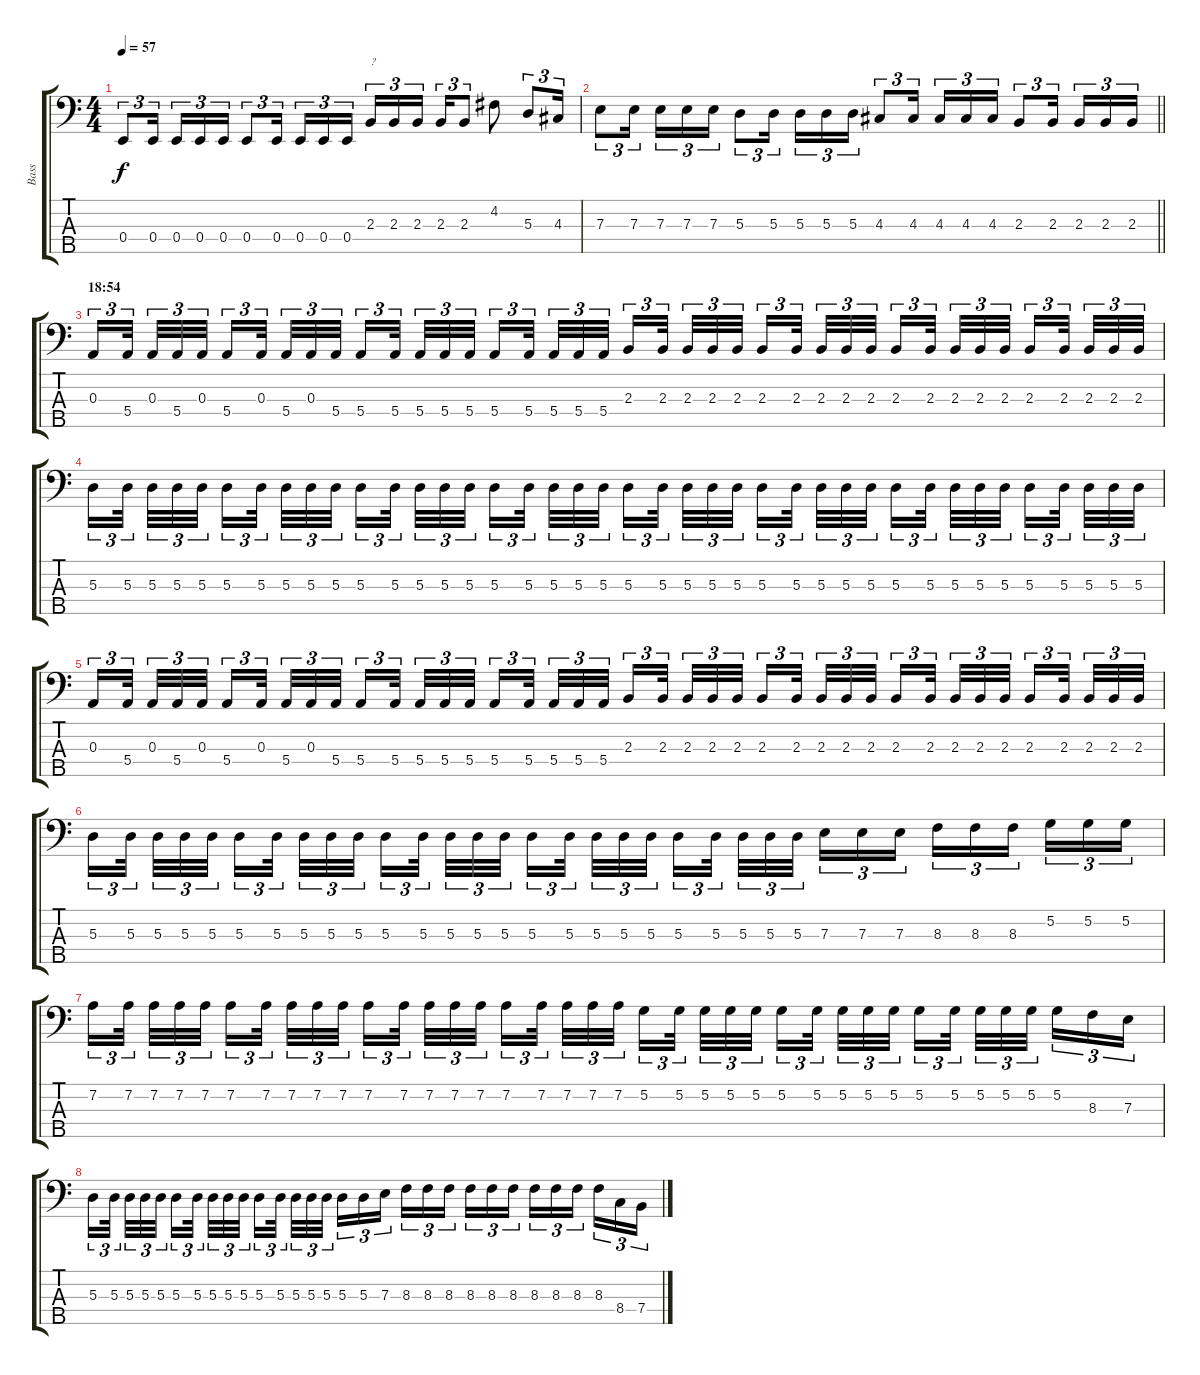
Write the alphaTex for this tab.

\track ("Bass" "Bass") {instrument electricbassfinger}
\staff {score tabs}
\tuning (G2 D2 A1 E1 B0) {hide}
\ts (4 4)
\tempo 57
\clef f4
\ks c
0.4.8{tu (3 2) dy f} 0.4.16{tu (3 2) beam splitsecondary} 0.4.16{tu (3 2)} 0.4.16{tu (3 2)} 0.4.16{tu (3 2)} 0.4.8{tu (3 2)} 0.4.16{tu (3 2) beam splitsecondary} 0.4.16{tu (3 2)} 0.4.16{tu (3 2)} 0.4.16{tu (3 2)} 2.3.16{tu (3 2) txt "?"} 2.3.16{tu (3 2)} 2.3.16{tu (3 2) beam splitsecondary} 2.3.16{tu (3 2)} 2.3.8{tu (3 2)} 4.2.8 5.3.8{tu (3 2)} 4.3.16{tu (3 2)} |
\barLineRight lightlight
7.3.8{tu (3 2)} 7.3.16{tu (3 2) beam splitsecondary} 7.3.16{tu (3 2)} 7.3.16{tu (3 2)} 7.3.16{tu (3 2)} 5.3.8{tu (3 2)} 5.3.16{tu (3 2) beam splitsecondary} 5.3.16{tu (3 2)} 5.3.16{tu (3 2)} 5.3.16{tu (3 2)} 4.3.8{tu (3 2)} 4.3.16{tu (3 2) beam splitsecondary} 4.3.16{tu (3 2)} 4.3.16{tu (3 2)} 4.3.16{tu (3 2)} 2.3.8{tu (3 2)} 2.3.16{tu (3 2) beam splitsecondary} 2.3.16{tu (3 2)} 2.3.16{tu (3 2)} 2.3.16{tu (3 2)} |
\section ("" "18:54")
0.3.16{tu (3 2)} 5.4.32{tu (3 2) beam splitsecondary} 0.3.32{tu (3 2)} 5.4.32{tu (3 2)} 0.3.32{tu (3 2) beam splitsecondary} 5.4.16{tu (3 2)} 0.3.32{tu (3 2) beam splitsecondary} 5.4.32{tu (3 2)} 0.3.32{tu (3 2)} 5.4.32{tu (3 2)} 5.4.16{tu (3 2)} 5.4.32{tu (3 2) beam splitsecondary} 5.4.32{tu (3 2)} 5.4.32{tu (3 2)} 5.4.32{tu (3 2) beam splitsecondary} 5.4.16{tu (3 2)} 5.4.32{tu (3 2) beam splitsecondary} 5.4.32{tu (3 2)} 5.4.32{tu (3 2)} 5.4.32{tu (3 2)} 2.3.16{tu (3 2)} 2.3.32{tu (3 2) beam splitsecondary} 2.3.32{tu (3 2)} 2.3.32{tu (3 2)} 2.3.32{tu (3 2) beam splitsecondary} 2.3.16{tu (3 2)} 2.3.32{tu (3 2) beam splitsecondary} 2.3.32{tu (3 2)} 2.3.32{tu (3 2)} 2.3.32{tu (3 2)} 2.3.16{tu (3 2)} 2.3.32{tu (3 2) beam splitsecondary} 2.3.32{tu (3 2)} 2.3.32{tu (3 2)} 2.3.32{tu (3 2) beam splitsecondary} 2.3.16{tu (3 2)} 2.3.32{tu (3 2) beam splitsecondary} 2.3.32{tu (3 2)} 2.3.32{tu (3 2)} 2.3.32{tu (3 2)} |
5.3.16{tu (3 2)} 5.3.32{tu (3 2) beam splitsecondary} 5.3.32{tu (3 2)} 5.3.32{tu (3 2)} 5.3.32{tu (3 2) beam splitsecondary} 5.3.16{tu (3 2)} 5.3.32{tu (3 2) beam splitsecondary} 5.3.32{tu (3 2)} 5.3.32{tu (3 2)} 5.3.32{tu (3 2)} 5.3.16{tu (3 2)} 5.3.32{tu (3 2) beam splitsecondary} 5.3.32{tu (3 2)} 5.3.32{tu (3 2)} 5.3.32{tu (3 2) beam splitsecondary} 5.3.16{tu (3 2)} 5.3.32{tu (3 2) beam splitsecondary} 5.3.32{tu (3 2)} 5.3.32{tu (3 2)} 5.3.32{tu (3 2)} 5.3.16{tu (3 2)} 5.3.32{tu (3 2) beam splitsecondary} 5.3.32{tu (3 2)} 5.3.32{tu (3 2)} 5.3.32{tu (3 2) beam splitsecondary} 5.3.16{tu (3 2)} 5.3.32{tu (3 2) beam splitsecondary} 5.3.32{tu (3 2)} 5.3.32{tu (3 2)} 5.3.32{tu (3 2)} 5.3.16{tu (3 2)} 5.3.32{tu (3 2) beam splitsecondary} 5.3.32{tu (3 2)} 5.3.32{tu (3 2)} 5.3.32{tu (3 2) beam splitsecondary} 5.3.16{tu (3 2)} 5.3.32{tu (3 2) beam splitsecondary} 5.3.32{tu (3 2)} 5.3.32{tu (3 2)} 5.3.32{tu (3 2)} |
0.3.16{tu (3 2)} 5.4.32{tu (3 2) beam splitsecondary} 0.3.32{tu (3 2)} 5.4.32{tu (3 2)} 0.3.32{tu (3 2) beam splitsecondary} 5.4.16{tu (3 2)} 0.3.32{tu (3 2) beam splitsecondary} 5.4.32{tu (3 2)} 0.3.32{tu (3 2)} 5.4.32{tu (3 2)} 5.4.16{tu (3 2)} 5.4.32{tu (3 2) beam splitsecondary} 5.4.32{tu (3 2)} 5.4.32{tu (3 2)} 5.4.32{tu (3 2) beam splitsecondary} 5.4.16{tu (3 2)} 5.4.32{tu (3 2) beam splitsecondary} 5.4.32{tu (3 2)} 5.4.32{tu (3 2)} 5.4.32{tu (3 2)} 2.3.16{tu (3 2)} 2.3.32{tu (3 2) beam splitsecondary} 2.3.32{tu (3 2)} 2.3.32{tu (3 2)} 2.3.32{tu (3 2) beam splitsecondary} 2.3.16{tu (3 2)} 2.3.32{tu (3 2) beam splitsecondary} 2.3.32{tu (3 2)} 2.3.32{tu (3 2)} 2.3.32{tu (3 2)} 2.3.16{tu (3 2)} 2.3.32{tu (3 2) beam splitsecondary} 2.3.32{tu (3 2)} 2.3.32{tu (3 2)} 2.3.32{tu (3 2) beam splitsecondary} 2.3.16{tu (3 2)} 2.3.32{tu (3 2) beam splitsecondary} 2.3.32{tu (3 2)} 2.3.32{tu (3 2)} 2.3.32{tu (3 2)} |
5.3.16{tu (3 2)} 5.3.32{tu (3 2) beam splitsecondary} 5.3.32{tu (3 2)} 5.3.32{tu (3 2)} 5.3.32{tu (3 2) beam splitsecondary} 5.3.16{tu (3 2)} 5.3.32{tu (3 2) beam splitsecondary} 5.3.32{tu (3 2)} 5.3.32{tu (3 2)} 5.3.32{tu (3 2)} 5.3.16{tu (3 2)} 5.3.32{tu (3 2) beam splitsecondary} 5.3.32{tu (3 2)} 5.3.32{tu (3 2)} 5.3.32{tu (3 2) beam splitsecondary} 5.3.16{tu (3 2)} 5.3.32{tu (3 2) beam splitsecondary} 5.3.32{tu (3 2)} 5.3.32{tu (3 2)} 5.3.32{tu (3 2)} 5.3.16{tu (3 2)} 5.3.32{tu (3 2) beam splitsecondary} 5.3.32{tu (3 2)} 5.3.32{tu (3 2)} 5.3.32{tu (3 2) beam splitsecondary} 7.3.16{tu (3 2)} 7.3.16{tu (3 2)} 7.3.16{tu (3 2)} 8.3.16{tu (3 2)} 8.3.16{tu (3 2)} 8.3.16{tu (3 2) beam splitsecondary} 5.2.16{tu (3 2)} 5.2.16{tu (3 2)} 5.2.16{tu (3 2)} |
7.2.16{tu (3 2)} 7.2.32{tu (3 2) beam splitsecondary} 7.2.32{tu (3 2)} 7.2.32{tu (3 2)} 7.2.32{tu (3 2) beam splitsecondary} 7.2.16{tu (3 2)} 7.2.32{tu (3 2) beam splitsecondary} 7.2.32{tu (3 2)} 7.2.32{tu (3 2)} 7.2.32{tu (3 2)} 7.2.16{tu (3 2)} 7.2.32{tu (3 2) beam splitsecondary} 7.2.32{tu (3 2)} 7.2.32{tu (3 2)} 7.2.32{tu (3 2) beam splitsecondary} 7.2.16{tu (3 2)} 7.2.32{tu (3 2) beam splitsecondary} 7.2.32{tu (3 2)} 7.2.32{tu (3 2)} 7.2.32{tu (3 2)} 5.2.16{tu (3 2)} 5.2.32{tu (3 2) beam splitsecondary} 5.2.32{tu (3 2)} 5.2.32{tu (3 2)} 5.2.32{tu (3 2) beam splitsecondary} 5.2.16{tu (3 2)} 5.2.32{tu (3 2) beam splitsecondary} 5.2.32{tu (3 2)} 5.2.32{tu (3 2)} 5.2.32{tu (3 2)} 5.2.16{tu (3 2)} 5.2.32{tu (3 2) beam splitsecondary} 5.2.32{tu (3 2)} 5.2.32{tu (3 2)} 5.2.32{tu (3 2) beam splitsecondary} 5.2.16{tu (3 2)} 8.3.16{tu (3 2)} 7.3.16{tu (3 2)} |
5.3.16{tu (3 2)} 5.3.32{tu (3 2) beam splitsecondary} 5.3.32{tu (3 2)} 5.3.32{tu (3 2)} 5.3.32{tu (3 2) beam splitsecondary} 5.3.16{tu (3 2)} 5.3.32{tu (3 2) beam splitsecondary} 5.3.32{tu (3 2)} 5.3.32{tu (3 2)} 5.3.32{tu (3 2)} 5.3.16{tu (3 2)} 5.3.32{tu (3 2) beam splitsecondary} 5.3.32{tu (3 2)} 5.3.32{tu (3 2)} 5.3.32{tu (3 2) beam splitsecondary} 5.3.16{tu (3 2)} 5.3.16{tu (3 2)} 7.3.16{tu (3 2)} 8.3.16{tu (3 2)} 8.3.16{tu (3 2)} 8.3.16{tu (3 2) beam splitsecondary} 8.3.16{tu (3 2)} 8.3.16{tu (3 2)} 8.3.16{tu (3 2)} 8.3.16{tu (3 2)} 8.3.16{tu (3 2)} 8.3.16{tu (3 2) beam splitsecondary} 8.3.16{tu (3 2)} 8.4.16{tu (3 2)} 7.4.16{tu (3 2)}
